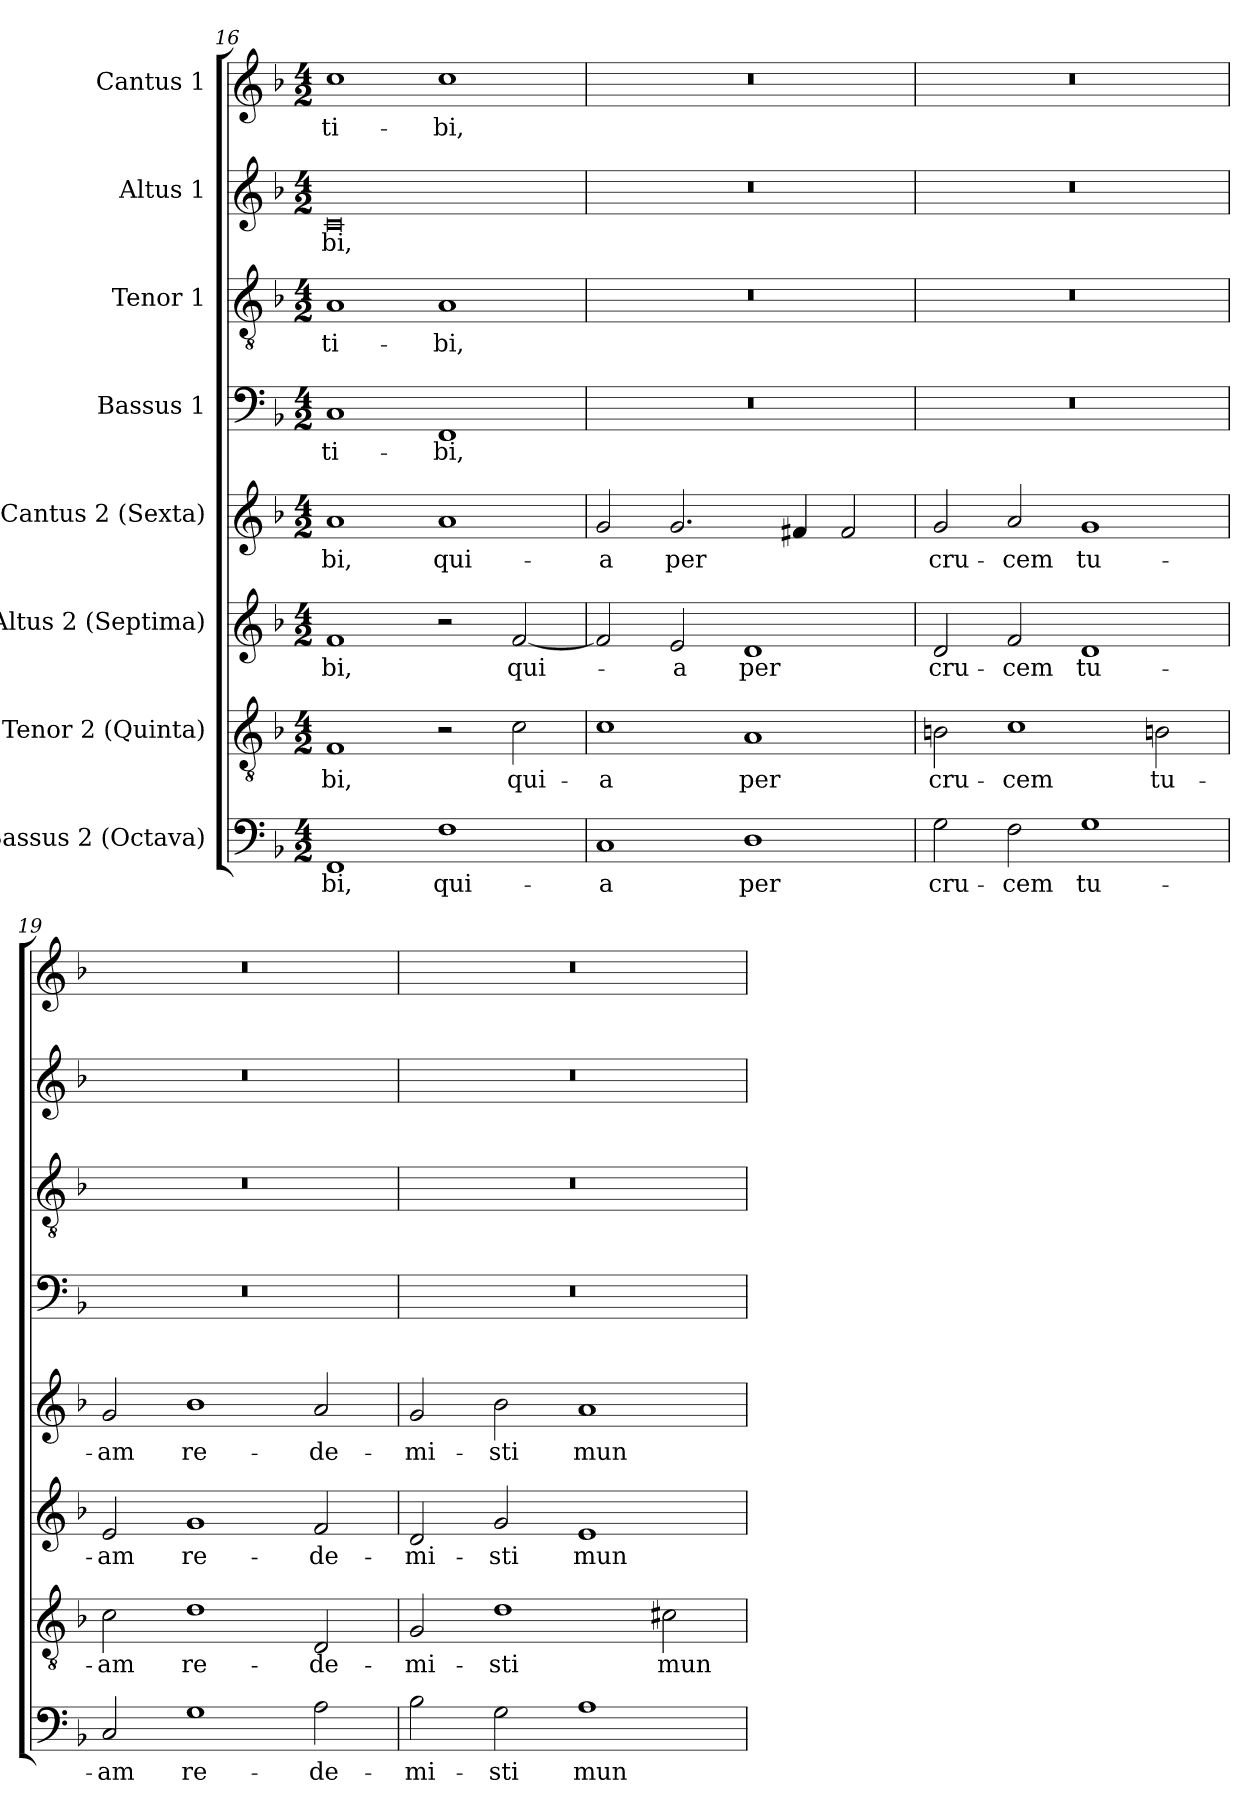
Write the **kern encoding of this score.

**kern	**text	**kern	**text	**kern	**text	**kern	**text	**kern	**text	**kern	**text	**kern	**text	**kern	**text
*part8	*part8	*part7	*part7	*part6	*part6	*part5	*part5	*part4	*part4	*part3	*part3	*part2	*part2	*part1	*part1
*staff8	*staff8	*staff7	*staff7	*staff6	*staff6	*staff5	*staff5	*staff4	*staff4	*staff3	*staff3	*staff2	*staff2	*staff1	*staff1
*I"Bassus 2 (Octava)	*	*I"Tenor 2 (Quinta)	*	*I"Altus 2 (Septima)	*	*I"Cantus 2 (Sexta)	*	*I"Bassus 1	*	*I"Tenor 1	*	*I"Altus 1	*	*I"Cantus 1	*
*clefF4	*	*clefGv2	*	*clefG2	*	*clefG2	*	*clefF4	*	*clefGv2	*	*clefG2	*	*clefG2	*
*k[b-]	*	*k[b-]	*	*k[b-]	*	*k[b-]	*	*k[b-]	*	*k[b-]	*	*k[b-]	*	*k[b-]	*
*F:	*	*F:	*	*F:	*	*F:	*	*F:	*	*F:	*	*F:	*	*F:	*
*M4/2	*	*M4/2	*	*M4/2	*	*M4/2	*	*M4/2	*	*M4/2	*	*M4/2	*	*M4/2	*
=16	=16	=16	=16	=16	=16	=16	=16	=16	=16	=16	=16	=16	=16	=16	=16
!	!LO:LY:b	!	!LO:LY:b	!	!LO:LY:b	!	!LO:LY:b	!	!LO:LY:b	!	!LO:LY:b	!	!LO:LY:b	!	!LO:LY:b
1FF	-bi,	1F	-bi,	1f	-bi,	1a	-bi,	1C	ti-	1A	ti-	0c	-bi,	1cc	ti-
!	!LO:LY:b	!	!	!	!	!	!LO:LY:b	!	!LO:LY:b	!	!LO:LY:b	!	!	!	!LO:LY:b
1F	qui-	2r	.	2r	.	1a	qui-	1FF	-bi,	1A	-bi,	.	.	1cc	-bi,
!	!	!	!LO:LY:b	!	!LO:LY:b	!	!	!	!	!	!	!	!	!	!
.	.	2c\	qui-	[2f	qui-	.	.	.	.	.	.	.	.	.	.
=17	=17	=17	=17	=17	=17	=17	=17	=17	=17	=17	=17	=17	=17	=17	=17
!	!LO:LY:b	!	!LO:LY:b	!	!	!	!LO:LY:b	!	!	!	!	!	!	!	!
1C	-a	1c	-a	2f/]	.	2g/	-a	0r	.	0r	.	0r	.	0r	.
!	!	!	!	!	!LO:LY:b	!	!LO:LY:b	!	!	!	!	!	!	!	!
.	.	.	.	2e/	-a	2.g/	per	.	.	.	.	.	.	.	.
!	!LO:LY:b	!	!LO:LY:b	!	!LO:LY:b	!	!	!	!	!	!	!	!	!	!
1D	per	1A	per	1d	per	.	.	.	.	.	.	.	.	.	.
.	.	.	.	.	.	4f#X/	.	.	.	.	.	.	.	.	.
.	.	.	.	.	.	2f#/	.	.	.	.	.	.	.	.	.
=18	=18	=18	=18	=18	=18	=18	=18	=18	=18	=18	=18	=18	=18	=18	=18
!	!LO:LY:b	!	!LO:LY:b	!	!LO:LY:b	!	!LO:LY:b	!	!	!	!	!	!	!	!
2G\	cru-	2Bn\	cru-	2d/	cru-	2g/	cru-	0r	.	0r	.	0r	.	0r	.
!	!LO:LY:b	!	!LO:LY:b	!	!LO:LY:b	!	!LO:LY:b	!	!	!	!	!	!	!	!
2F\	-cem	1c	-cem	2f/	-cem	2a/	-cem	.	.	.	.	.	.	.	.
!	!LO:LY:b	!	!	!	!LO:LY:b	!	!LO:LY:b	!	!	!	!	!	!	!	!
1G	tu-	.	.	1d	tu-	1g	tu-	.	.	.	.	.	.	.	.
!	!	!	!LO:LY:b	!	!	!	!	!	!	!	!	!	!	!	!
.	.	2Bn\	tu-	.	.	.	.	.	.	.	.	.	.	.	.
!!LO:LB:g=z
=19	=19	=19	=19	=19	=19	=19	=19	=19	=19	=19	=19	=19	=19	=19	=19
!	!LO:LY:b	!	!LO:LY:b	!	!LO:LY:b	!	!LO:LY:b	!	!	!	!	!	!	!	!
2C/	-am	2c\	-am	2e/	-am	2g/	-am	0r	.	0r	.	0r	.	0r	.
!	!LO:LY:b	!	!LO:LY:b	!	!LO:LY:b	!	!LO:LY:b	!	!	!	!	!	!	!	!
1G	re-	1d	re-	1g	re-	1b-	re-	.	.	.	.	.	.	.	.
!	!LO:LY:b	!	!LO:LY:b	!	!LO:LY:b	!	!LO:LY:b	!	!	!	!	!	!	!	!
2A\	-de-	2D/	-de-	2f/	-de-	2a/	-de-	.	.	.	.	.	.	.	.
=20	=20	=20	=20	=20	=20	=20	=20	=20	=20	=20	=20	=20	=20	=20	=20
!	!LO:LY:b	!	!LO:LY:b	!	!LO:LY:b	!	!LO:LY:b	!	!	!	!	!	!	!	!
2B-\	-mi-	2G/	-mi-	2d/	-mi-	2g/	-mi-	0r	.	0r	.	0r	.	0r	.
!	!LO:LY:b	!	!LO:LY:b	!	!LO:LY:b	!	!LO:LY:b	!	!	!	!	!	!	!	!
2G\	-sti	1d	-sti	2g/	-sti	2b-\	-sti	.	.	.	.	.	.	.	.
!	!LO:LY:b	!	!	!	!LO:LY:b	!	!LO:LY:b	!	!	!	!	!	!	!	!
1A	mun-	.	.	1e	mun-	1a	mun-	.	.	.	.	.	.	.	.
!	!	!	!LO:LY:b	!	!	!	!	!	!	!	!	!	!	!	!
.	.	2c#X\	mun-	.	.	.	.	.	.	.	.	.	.	.	.
=	=	=	=	=	=	=	=	=	=	=	=	=	=	=	=
*-	*-	*-	*-	*-	*-	*-	*-	*-	*-	*-	*-	*-	*-	*-	*-
